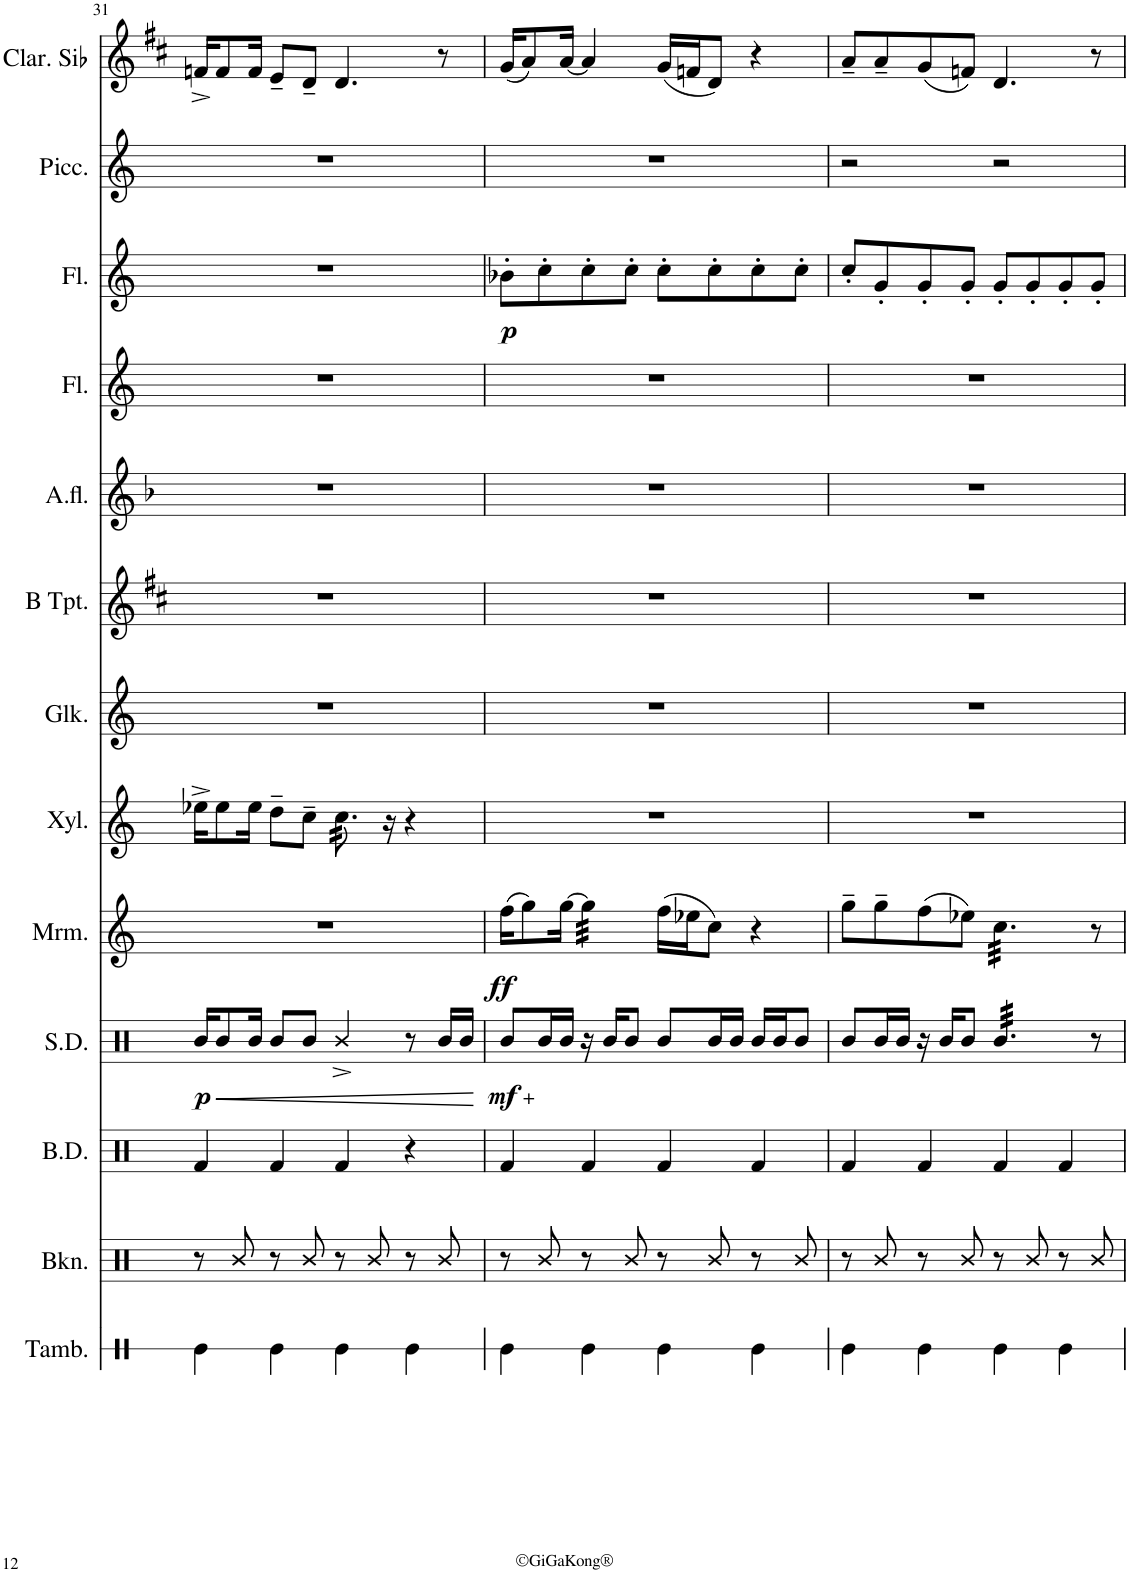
**kern	**kern	**kern	**kern	**dynam	**kern	**dynam	**kern	**kern	**kern	**kern	**kern	**kern	**dynam	**kern	**kern
*part13	*part12	*part11	*part10	*part10	*part9	*part9	*part8	*part7	*part6	*part5	*part4	*part3	*part3	*part2	*part1
*staff13	*staff12	*staff11	*staff10	*staff10	*staff9	*staff9	*staff8	*staff7	*staff6	*staff5	*staff4	*staff3	*staff3	*staff2	*staff1
*I"Tamburin	*I"Becken	*I"Bass Drums	*I"Snare Drum	*	*I"Marimba	*	*I"Xylophon	*I"Glockenspiel	*I"B Trompete	*I"Altflöte	*I"Flöte 2	*I"Flöte 1	*	*I"Piccoloflöte	*I"Clarinette en Sib
*I'Tamb.	*I'Bkn.	*I'B.D.	*I'S.D.	*	*I'Mrm.	*	*I'Xyl.	*I'Glk.	*I'B Tpt.	*I'A.fl.	*I'Fl.	*I'Fl.	*	*I'Picc.	*I'Clar. Sib
!!LO:PB:g=z
*clefX	*clefX	*clefX	*clefX	*	*clefG2	*	*clefG2	*clefG2	*clefG2	*clefG2	*clefG2	*clefG2	*	*clefG2	*clefG2
*	*	*	*	*	*	*	*Trd-7c-12	*Trd-14c-24	*Trd1c2	*Trd3c5	*	*	*	*Trd-7c-12	*Trd1c2
*k[]	*k[]	*k[]	*k[]	*	*k[]	*	*k[]	*k[]	*k[f#c#]	*k[b-]	*k[]	*k[]	*	*k[]	*k[f#c#]
*M4/4	*M4/4	*M4/4	*M4/4	*	*M4/4	*	*M4/4	*M4/4	*M4/4	*M4/4	*M4/4	*M4/4	*	*M4/4	*M4/4
=31	=31	=31	=31	=31	=31	=31	=31	=31	=31	=31	=31	=31	=31	=31	=31
!	!	!	!	!LO:HP:b	!	!	!	!	!	!	!	!	!	!	!
!	!	!	!	!LO:DY:n=1:b	!	!	!	!	!	!	!	!	!	!	!
4Re\	8r	4Rf/	16R/KL	< p	1r	.	16ee-X^\KL	1r	1r	1r	1r	1r	.	1r	16fn^/KL
.	.	.	8R/	.	.	.	8ee-\	.	.	.	.	.	.	.	8f/
.	8R/	.	.	.	.	.	.	.	.	.	.	.	.	.	.
.	.	.	16R/Jk	.	.	.	16ee-\Jk	.	.	.	.	.	.	.	16f/Jk
4Re\	8r	4Rf/	8R/L	.	.	.	8dd~\L	.	.	.	.	.	.	.	8e~/L
.	8R/	.	8R/J	.	.	.	8cc~\J	.	.	.	.	.	.	.	8d~/J
*	*	*	*	*	*	*	*tremolo	*	*	*	*	*	*	*	*
4Re\	8r	4Rf/	4R^/	.	.	.	32cc\LLL	.	.	.	.	.	.	.	4.d/
.	.	.	.	.	.	.	32cc\	.	.	.	.	.	.	.	.
.	.	.	.	.	.	.	32cc\	.	.	.	.	.	.	.	.
.	.	.	.	.	.	.	32cc\	.	.	.	.	.	.	.	.
.	8R/	.	.	.	.	.	32cc\	.	.	.	.	.	.	.	.
.	.	.	.	.	.	.	32cc\JJJ	.	.	.	.	.	.	.	.
*	*	*	*	*	*	*	*Xtremolo	*	*	*	*	*	*	*	*
.	.	.	.	.	.	.	16r	.	.	.	.	.	.	.	.
4Re\	8r	4r	8r	.	.	.	4r	.	.	.	.	.	.	.	.
.	8R/	.	16R/LL	.	.	.	.	.	.	.	.	.	.	.	8r
.	.	.	16R/JJ	.	.	.	.	.	.	.	.	.	.	.	.
.	.	.	.	[	.	.	.	.	.	.	.	.	.	.	.
=32	=32	=32	=32	=32	=32	=32	=32	=32	=32	=32	=32	=32	=32	=32	=32
!	!	!	!	!LO:DY:b	!	!	!	!	!	!	!	!	!	!	!
!	!	!	!	!LO:DY:n=1:b	!	!LO:DY:b	!	!	!	!	!	!	!LO:DY:b	!	!
4Re\	8r	4Rf/	8R/L	mf other-dynamics	(16ff\KL	ff	1r	1r	1r	1r	1r	8b-X'\L	p	1r	(16g/KL
.	.	.	.	.	8gg\)	.	.	.	.	.	.	.	.	.	8a/)
.	8R/	.	16R/L	.	.	.	.	.	.	.	.	8cc'\	.	.	.
.	.	.	16R/JJ	.	[16gg\Jk	.	.	.	.	.	.	.	.	.	[16a/Jk
*	*	*	*	*	*tremolo	*	*	*	*	*	*	*	*	*	*
4Re\	8r	4Rf/	16r	.	32gg\]LLL	.	.	.	.	.	.	8cc'\	.	.	4a/]
.	.	.	.	.	32gg\	.	.	.	.	.	.	.	.	.	.
.	.	.	16R/KL	.	32gg\	.	.	.	.	.	.	.	.	.	.
.	.	.	.	.	32gg\	.	.	.	.	.	.	.	.	.	.
.	8R/	.	8R/J	.	32gg\	.	.	.	.	.	.	8cc'\J	.	.	.
.	.	.	.	.	32gg\	.	.	.	.	.	.	.	.	.	.
.	.	.	.	.	32gg\	.	.	.	.	.	.	.	.	.	.
.	.	.	.	.	32gg\JJJ	.	.	.	.	.	.	.	.	.	.
*	*	*	*	*	*Xtremolo	*	*	*	*	*	*	*	*	*	*
4Re\	8r	4Rf/	8R/L	.	(16ff\LL	.	.	.	.	.	.	8cc'\L	.	.	(16g/LL
.	.	.	.	.	16ee-X\J	.	.	.	.	.	.	.	.	.	16fn/J
.	8R/	.	16R/L	.	8cc\J)	.	.	.	.	.	.	8cc'\	.	.	8d/J)
.	.	.	16R/JJ	.	.	.	.	.	.	.	.	.	.	.	.
4Re\	8r	4Rf/	16R/LL	.	4r	.	.	.	.	.	.	8cc'\	.	.	4r
.	.	.	16R/J	.	.	.	.	.	.	.	.	.	.	.	.
.	8R/	.	8R/J	.	.	.	.	.	.	.	.	8cc'\J	.	.	.
=33	=33	=33	=33	=33	=33	=33	=33	=33	=33	=33	=33	=33	=33	=33	=33
4Re\	8r	4Rf/	8R/L	.	8gg~\L	.	1r	1r	1r	1r	1r	8cc'/L	.	2r	8a~/L
.	8R/	.	16R/L	.	8gg~\	.	.	.	.	.	.	8g'/	.	.	8a~/
.	.	.	16R/JJ	.	.	.	.	.	.	.	.	.	.	.	.
4Re\	8r	4Rf/	16r	.	(8ff\	.	.	.	.	.	.	8g'/	.	.	(8g/
.	.	.	16R/KL	.	.	.	.	.	.	.	.	.	.	.	.
.	8R/	.	8R/J	.	8ee-X\J)	.	.	.	.	.	.	8g'/J	.	.	8fn/J)
*	*	*	*tremolo	*	*	*	*	*	*	*	*	*	*	*	*
*	*	*	*	*	*tremolo	*	*	*	*	*	*	*	*	*	*
4Re\	8r	4Rf/	32R/LLL	.	32cc\LLL	.	.	.	.	.	.	8g'/L	.	2r	4.d/
.	.	.	32R/	.	32cc\	.	.	.	.	.	.	.	.	.	.
.	.	.	32R/	.	32cc\	.	.	.	.	.	.	.	.	.	.
.	.	.	32R/	.	32cc\	.	.	.	.	.	.	.	.	.	.
.	8R/	.	32R/	.	32cc\	.	.	.	.	.	.	8g'/	.	.	.
.	.	.	32R/	.	32cc\	.	.	.	.	.	.	.	.	.	.
.	.	.	32R/	.	32cc\	.	.	.	.	.	.	.	.	.	.
.	.	.	32R/	.	32cc\	.	.	.	.	.	.	.	.	.	.
4Re\	8r	4Rf/	32R/	.	32cc\	.	.	.	.	.	.	8g'/	.	.	.
.	.	.	32R/	.	32cc\	.	.	.	.	.	.	.	.	.	.
.	.	.	32R/	.	32cc\	.	.	.	.	.	.	.	.	.	.
.	.	.	32R/JJJ	.	32cc\JJJ	.	.	.	.	.	.	.	.	.	.
*	*	*	*	*	*Xtremolo	*	*	*	*	*	*	*	*	*	*
*	*	*	*Xtremolo	*	*	*	*	*	*	*	*	*	*	*	*
.	8R/	.	8r	.	8r	.	.	.	.	.	.	8g'/J	.	.	8r
=	=	=	=	=	=	=	=	=	=	=	=	=	=	=	=
*-	*-	*-	*-	*-	*-	*-	*-	*-	*-	*-	*-	*-	*-	*-	*-
